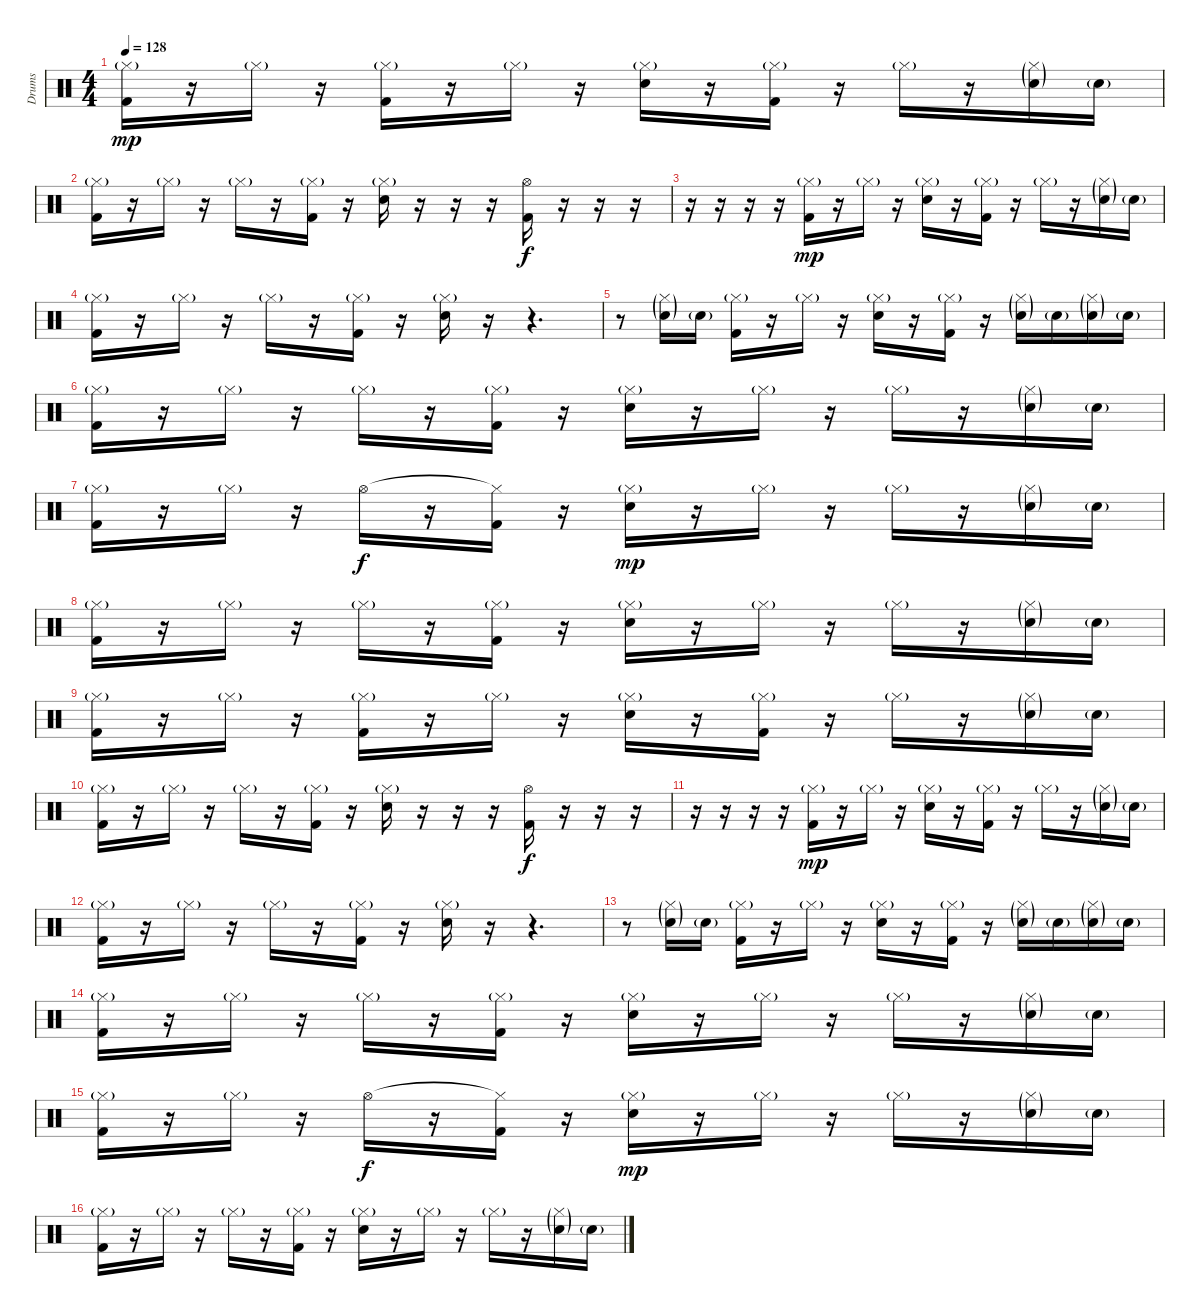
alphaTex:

\track ("Drums" "Drums") {instrument percussion}
\staff {score}
\articulation defaults
\ts (4 4)
\tempo 128
\clef neutral
\ks c
("Hi-Hat (closed)"{g} "Kick (hit) 2").16{dy mp} r.16 "Hi-Hat (closed)"{g}.16 r.16 ("Hi-Hat (closed)"{g} "Kick (hit) 2").16 r.16 "Hi-Hat (closed)"{g}.16 r.16 ("Hi-Hat (closed)"{g} "Electric Snare (hit)").16 r.16 ("Hi-Hat (closed)"{g} "Kick (hit) 2").16 r.16 "Hi-Hat (closed)"{g}.16 r.16 ("Hi-Hat (closed)"{g} "Electric Snare (hit)"{g}).16 "Electric Snare (hit)"{g}.16 |
("Hi-Hat (closed)"{g} "Kick (hit) 2").16 r.16 "Hi-Hat (closed)"{g}.16 r.16 "Hi-Hat (closed)"{g}.16 r.16 ("Hi-Hat (closed)"{g} "Kick (hit) 2").16 r.16 ("Hi-Hat (closed)"{g} "Electric Snare (hit)").16 r.16 r.16 r.16 ("Hi-Hat (open)" "Kick (hit) 2").16{dy f} r.16 r.16 r.16 |
r.16 r.16 r.16 r.16 ("Hi-Hat (closed)"{g} "Kick (hit) 2").16{dy mp} r.16 "Hi-Hat (closed)"{g}.16 r.16 ("Hi-Hat (closed)"{g} "Electric Snare (hit)").16 r.16 ("Hi-Hat (closed)"{g} "Kick (hit) 2").16 r.16 "Hi-Hat (closed)"{g}.16 r.16 ("Hi-Hat (closed)"{g} "Electric Snare (hit)"{g}).16 "Electric Snare (hit)"{g}.16 |
("Hi-Hat (closed)"{g} "Kick (hit) 2").16 r.16 "Hi-Hat (closed)"{g}.16 r.16 "Hi-Hat (closed)"{g}.16 r.16 ("Hi-Hat (closed)"{g} "Kick (hit) 2").16 r.16 ("Hi-Hat (closed)"{g} "Electric Snare (hit)").16 r.16 r.4{d} |
r.8 ("Hi-Hat (closed)"{g} "Electric Snare (hit)"{g}).16 "Electric Snare (hit)"{g}.16 ("Hi-Hat (closed)"{g} "Kick (hit) 2").16 r.16 "Hi-Hat (closed)"{g}.16 r.16 ("Hi-Hat (closed)"{g} "Electric Snare (hit)").16 r.16 ("Hi-Hat (closed)"{g} "Kick (hit) 2").16 r.16 ("Hi-Hat (closed)"{g} "Electric Snare (hit)"{g}).16 "Electric Snare (hit)"{g}.16 ("Hi-Hat (closed)"{g} "Electric Snare (hit)"{g}).16 "Electric Snare (hit)"{g}.16 |
("Hi-Hat (closed)"{g} "Kick (hit) 2").16 r.16 "Hi-Hat (closed)"{g}.16 r.16 "Hi-Hat (closed)"{g}.16 r.16 ("Hi-Hat (closed)"{g} "Kick (hit) 2").16 r.16 ("Hi-Hat (closed)"{g} "Electric Snare (hit)").16 r.16 "Hi-Hat (closed)"{g}.16 r.16 "Hi-Hat (closed)"{g}.16 r.16 ("Hi-Hat (closed)"{g} "Electric Snare (hit)"{g}).16 "Electric Snare (hit)"{g}.16 |
("Hi-Hat (closed)"{g} "Kick (hit) 2").16 r.16 "Hi-Hat (closed)"{g}.16 r.16 "Hi-Hat (open)".16{dy f} r.16 ("Hi-Hat (closed)"{t} "Kick (hit) 2").16 r.16 ("Hi-Hat (closed)"{g} "Electric Snare (hit)").16{dy mp} r.16 "Hi-Hat (closed)"{g}.16 r.16 "Hi-Hat (closed)"{g}.16 r.16 ("Hi-Hat (closed)"{g} "Electric Snare (hit)"{g}).16 "Electric Snare (hit)"{g}.16 |
("Hi-Hat (closed)"{g} "Kick (hit) 2").16 r.16 "Hi-Hat (closed)"{g}.16 r.16 "Hi-Hat (closed)"{g}.16 r.16 ("Hi-Hat (closed)"{g} "Kick (hit) 2").16 r.16 ("Hi-Hat (closed)"{g} "Electric Snare (hit)").16 r.16 "Hi-Hat (closed)"{g}.16 r.16 "Hi-Hat (closed)"{g}.16 r.16 ("Hi-Hat (closed)"{g} "Electric Snare (hit)"{g}).16 "Electric Snare (hit)"{g}.16 |
("Hi-Hat (closed)"{g} "Kick (hit) 2").16 r.16 "Hi-Hat (closed)"{g}.16 r.16 ("Hi-Hat (closed)"{g} "Kick (hit) 2").16 r.16 "Hi-Hat (closed)"{g}.16 r.16 ("Hi-Hat (closed)"{g} "Electric Snare (hit)").16 r.16 ("Hi-Hat (closed)"{g} "Kick (hit) 2").16 r.16 "Hi-Hat (closed)"{g}.16 r.16 ("Hi-Hat (closed)"{g} "Electric Snare (hit)"{g}).16 "Electric Snare (hit)"{g}.16 |
("Hi-Hat (closed)"{g} "Kick (hit) 2").16 r.16 "Hi-Hat (closed)"{g}.16 r.16 "Hi-Hat (closed)"{g}.16 r.16 ("Hi-Hat (closed)"{g} "Kick (hit) 2").16 r.16 ("Hi-Hat (closed)"{g} "Electric Snare (hit)").16 r.16 r.16 r.16 ("Hi-Hat (open)" "Kick (hit) 2").16{dy f} r.16 r.16 r.16 |
r.16 r.16 r.16 r.16 ("Hi-Hat (closed)"{g} "Kick (hit) 2").16{dy mp} r.16 "Hi-Hat (closed)"{g}.16 r.16 ("Hi-Hat (closed)"{g} "Electric Snare (hit)").16 r.16 ("Hi-Hat (closed)"{g} "Kick (hit) 2").16 r.16 "Hi-Hat (closed)"{g}.16 r.16 ("Hi-Hat (closed)"{g} "Electric Snare (hit)"{g}).16 "Electric Snare (hit)"{g}.16 |
("Hi-Hat (closed)"{g} "Kick (hit) 2").16 r.16 "Hi-Hat (closed)"{g}.16 r.16 "Hi-Hat (closed)"{g}.16 r.16 ("Hi-Hat (closed)"{g} "Kick (hit) 2").16 r.16 ("Hi-Hat (closed)"{g} "Electric Snare (hit)").16 r.16 r.4{d} |
r.8 ("Hi-Hat (closed)"{g} "Electric Snare (hit)"{g}).16 "Electric Snare (hit)"{g}.16 ("Hi-Hat (closed)"{g} "Kick (hit) 2").16 r.16 "Hi-Hat (closed)"{g}.16 r.16 ("Hi-Hat (closed)"{g} "Electric Snare (hit)").16 r.16 ("Hi-Hat (closed)"{g} "Kick (hit) 2").16 r.16 ("Hi-Hat (closed)"{g} "Electric Snare (hit)"{g}).16 "Electric Snare (hit)"{g}.16 ("Hi-Hat (closed)"{g} "Electric Snare (hit)"{g}).16 "Electric Snare (hit)"{g}.16 |
("Hi-Hat (closed)"{g} "Kick (hit) 2").16 r.16 "Hi-Hat (closed)"{g}.16 r.16 "Hi-Hat (closed)"{g}.16 r.16 ("Hi-Hat (closed)"{g} "Kick (hit) 2").16 r.16 ("Hi-Hat (closed)"{g} "Electric Snare (hit)").16 r.16 "Hi-Hat (closed)"{g}.16 r.16 "Hi-Hat (closed)"{g}.16 r.16 ("Hi-Hat (closed)"{g} "Electric Snare (hit)"{g}).16 "Electric Snare (hit)"{g}.16 |
("Hi-Hat (closed)"{g} "Kick (hit) 2").16 r.16 "Hi-Hat (closed)"{g}.16 r.16 "Hi-Hat (open)".16{dy f} r.16 ("Hi-Hat (closed)"{t} "Kick (hit) 2").16 r.16 ("Hi-Hat (closed)"{g} "Electric Snare (hit)").16{dy mp} r.16 "Hi-Hat (closed)"{g}.16 r.16 "Hi-Hat (closed)"{g}.16 r.16 ("Hi-Hat (closed)"{g} "Electric Snare (hit)"{g}).16 "Electric Snare (hit)"{g}.16 |
("Hi-Hat (closed)"{g} "Kick (hit) 2").16 r.16 "Hi-Hat (closed)"{g}.16 r.16 "Hi-Hat (closed)"{g}.16 r.16 ("Hi-Hat (closed)"{g} "Kick (hit) 2").16 r.16 ("Hi-Hat (closed)"{g} "Electric Snare (hit)").16 r.16 "Hi-Hat (closed)"{g}.16 r.16 "Hi-Hat (closed)"{g}.16 r.16 ("Hi-Hat (closed)"{g} "Electric Snare (hit)"{g}).16 "Electric Snare (hit)"{g}.16
